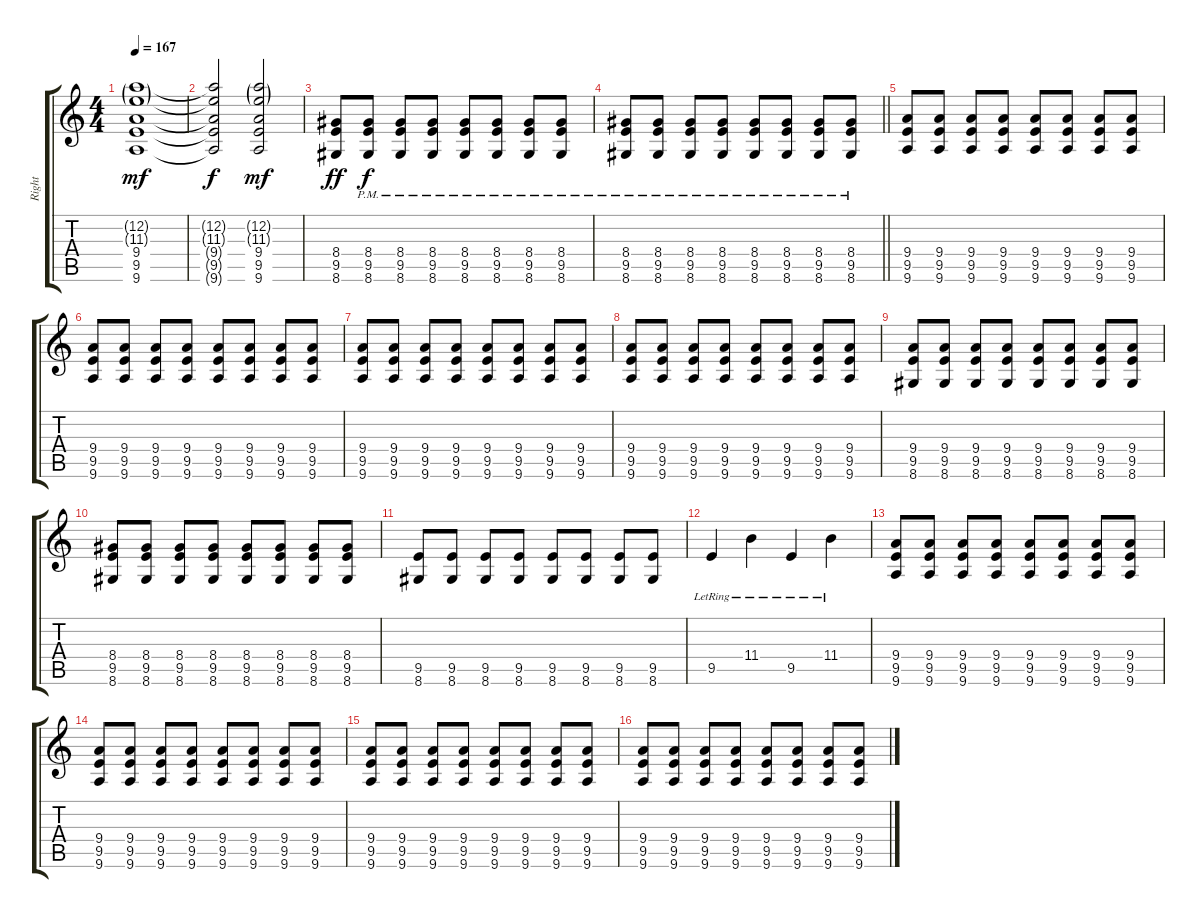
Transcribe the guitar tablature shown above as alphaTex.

\track ("Right" "Right") {instrument overdrivenguitar}
\staff {score tabs}
\tuning (D4 A3 F3 C3 G2 C2) {hide}
\ts (4 4)
\tempo 167
\clef g2
\ks c
(12.2{g} 11.3{g} 9.4 9.5 9.6).1{dy mf} |
(12.2{t} 11.3{t} 9.4{t} 9.5{t} 9.6{t}).2{dy f} (12.2{g} 11.3{g} 9.4 9.5 9.6).2{dy mf} |
(8.4 9.5 8.6).8{dy ff} (8.4{pm} 9.5{pm} 8.6{pm}).8{dy f} (8.4{pm} 9.5{pm} 8.6{pm}).8 (8.4{pm} 9.5{pm} 8.6{pm}).8 (8.4{pm} 9.5{pm} 8.6{pm}).8 (8.4{pm} 9.5{pm} 8.6{pm}).8 (8.4{pm} 9.5{pm} 8.6{pm}).8 (8.4{pm} 9.5{pm} 8.6{pm}).8 |
\barLineRight lightlight
(8.4{pm} 9.5{pm} 8.6{pm}).8 (8.4{pm} 9.5{pm} 8.6{pm}).8 (8.4{pm} 9.5{pm} 8.6{pm}).8 (8.4{pm} 9.5{pm} 8.6{pm}).8 (8.4{pm} 9.5{pm} 8.6{pm}).8 (8.4{pm} 9.5{pm} 8.6{pm}).8 (8.4{pm} 9.5{pm} 8.6{pm}).8 (8.4{pm} 9.5{pm} 8.6{pm}).8 |
(9.4 9.5 9.6).8 (9.4 9.5 9.6).8 (9.4 9.5 9.6).8 (9.4 9.5 9.6).8 (9.4 9.5 9.6).8 (9.4 9.5 9.6).8 (9.4 9.5 9.6).8 (9.4 9.5 9.6).8 |
(9.4 9.5 9.6).8 (9.4 9.5 9.6).8 (9.4 9.5 9.6).8 (9.4 9.5 9.6).8 (9.4 9.5 9.6).8 (9.4 9.5 9.6).8 (9.4 9.5 9.6).8 (9.4 9.5 9.6).8 |
(9.4 9.5 9.6).8 (9.4 9.5 9.6).8 (9.4 9.5 9.6).8 (9.4 9.5 9.6).8 (9.4 9.5 9.6).8 (9.4 9.5 9.6).8 (9.4 9.5 9.6).8 (9.4 9.5 9.6).8 |
(9.4 9.5 9.6).8 (9.4 9.5 9.6).8 (9.4 9.5 9.6).8 (9.4 9.5 9.6).8 (9.4 9.5 9.6).8 (9.4 9.5 9.6).8 (9.4 9.5 9.6).8 (9.4 9.5 9.6).8 |
(9.4 9.5 8.6).8 (9.4 9.5 8.6).8 (9.4 9.5 8.6).8 (9.4 9.5 8.6).8 (9.4 9.5 8.6).8 (9.4 9.5 8.6).8 (9.4 9.5 8.6).8 (9.4 9.5 8.6).8 |
(8.4 9.5 8.6).8 (8.4 9.5 8.6).8 (8.4 9.5 8.6).8 (8.4 9.5 8.6).8 (8.4 9.5 8.6).8 (8.4 9.5 8.6).8 (8.4 9.5 8.6).8 (8.4 9.5 8.6).8 |
(9.5 8.6).8 (9.5 8.6).8 (9.5 8.6).8 (9.5 8.6).8 (9.5 8.6).8 (9.5 8.6).8 (9.5 8.6).8 (9.5 8.6).8 |
9.5{lr}.4 11.4{lr}.4 9.5{lr}.4 11.4{lr}.4 |
(9.4 9.5 9.6).8 (9.4 9.5 9.6).8 (9.4 9.5 9.6).8 (9.4 9.5 9.6).8 (9.4 9.5 9.6).8 (9.4 9.5 9.6).8 (9.4 9.5 9.6).8 (9.4 9.5 9.6).8 |
(9.4 9.5 9.6).8 (9.4 9.5 9.6).8 (9.4 9.5 9.6).8 (9.4 9.5 9.6).8 (9.4 9.5 9.6).8 (9.4 9.5 9.6).8 (9.4 9.5 9.6).8 (9.4 9.5 9.6).8 |
(9.4 9.5 9.6).8 (9.4 9.5 9.6).8 (9.4 9.5 9.6).8 (9.4 9.5 9.6).8 (9.4 9.5 9.6).8 (9.4 9.5 9.6).8 (9.4 9.5 9.6).8 (9.4 9.5 9.6).8 |
(9.4 9.5 9.6).8 (9.4 9.5 9.6).8 (9.4 9.5 9.6).8 (9.4 9.5 9.6).8 (9.4 9.5 9.6).8 (9.4 9.5 9.6).8 (9.4 9.5 9.6).8 (9.4 9.5 9.6).8
